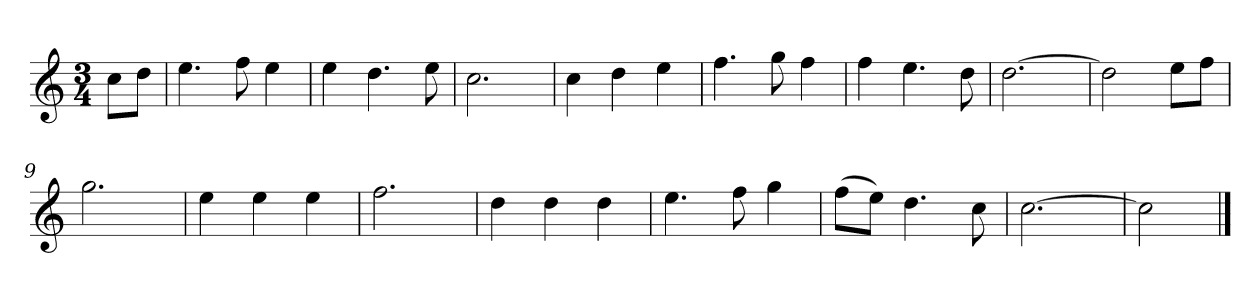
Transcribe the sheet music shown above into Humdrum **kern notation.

**kern
*part1
*staff1
*k[]
*M3/4
*MM120
=
8ccL
8ddJ
=1
4.ee
8ff
4ee
=2
4ee
4.dd
8ee
=3
2.cc
=4
4cc
4dd
4ee
=5
4.ff
8gg
4ff
=6
4ff
4.ee
8dd
=7
[2.dd
=8
2dd]
8eeL
8ffJ
=9
2.gg
=10
4ee
4ee
4ee
=11
2.ff
=12
4dd
4dd
4dd
=13
4.ee
8ff
4gg
=14
(8ffL
8eeJ)
4.dd
8cc
=15
[2.cc
=16
2cc]
==
*-
